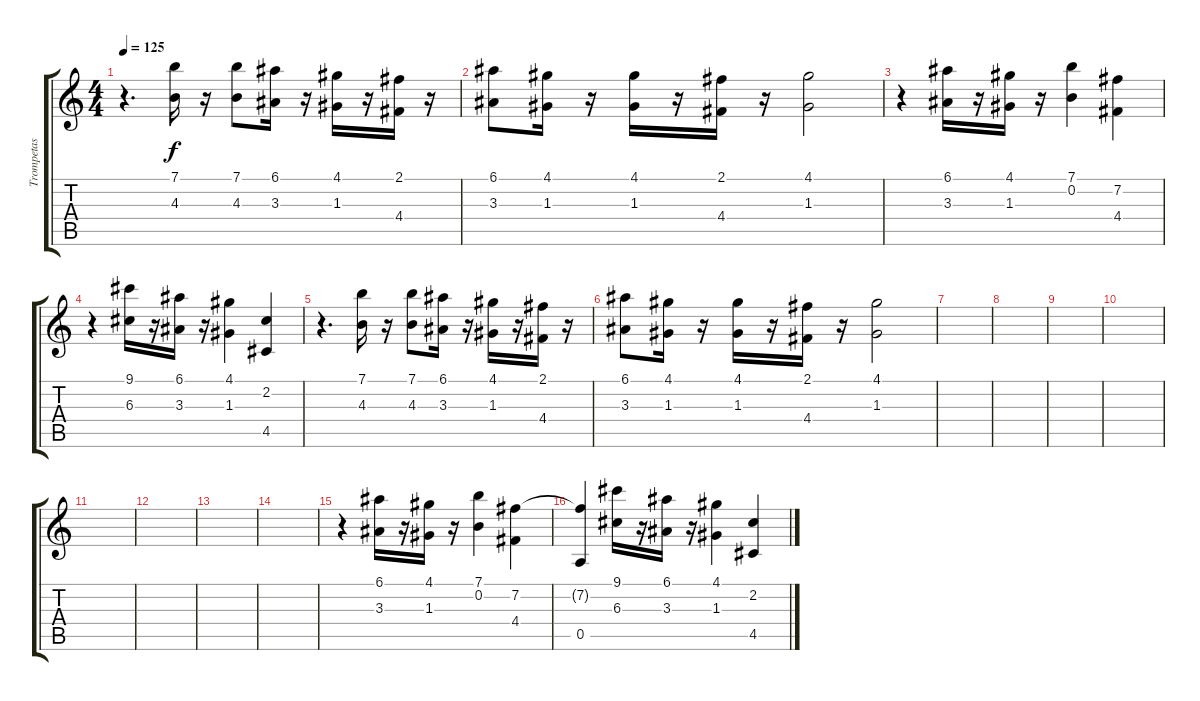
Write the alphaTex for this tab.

\track ("Trompetas triunfales" "Trompetas ") {instrument brasssection}
\staff {score tabs}
\tuning (E5 B4 G4 D4 A3 E3) {hide}
\ts (4 4)
\tempo 125
\clef g2
\ks c
r.4{d dy f} (7.1 4.3).16 r.16 (7.1 4.3).8 (6.1 3.3).16 r.16 (4.1 1.3).16 r.16 (2.1 4.4).16 r.16 |
(6.1 3.3).8 (4.1 1.3).16 r.16 (4.1 1.3).16 r.16 (2.1 4.4).16 r.16 (4.1 1.3).2 |
r.4 (6.1 3.3).16 r.16 (4.1 1.3).16 r.16 (7.1 0.2).4 (7.2 4.4).4 |
r.4 (9.1 6.3).16 r.16 (6.1 3.3).16 r.16 (4.1 1.3).4 (2.2 4.5).4 |
r.4{d} (7.1 4.3).16 r.16 (7.1 4.3).8 (6.1 3.3).16 r.16 (4.1 1.3).16 r.16 (2.1 4.4).16 r.16 |
(6.1 3.3).8 (4.1 1.3).16 r.16 (4.1 1.3).16 r.16 (2.1 4.4).16 r.16 (4.1 1.3).2 |
|
|
|
|
|
|
|
|
r.4 (6.1 3.3).16 r.16 (4.1 1.3).16 r.16 (7.1 0.2).4 (7.2 4.4).4 |
(7.2{t} 0.5).4 (9.1 6.3).16 r.16 (6.1 3.3).16 r.16 (4.1 1.3).4 (2.2 4.5).4
